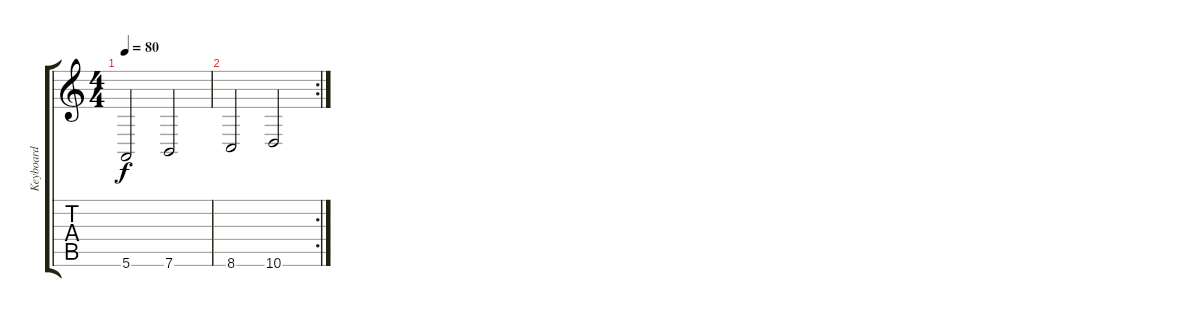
\track ("Keyboard" "Keyboard") {instrument pad2warm bank 72}
\staff {score tabs}
\tuning (E4 B3 G3 D3 A2 E2) {hide}
\ts (4 4)
\tempo 80
\clef g2
\ks c
5.6.2{dy f instrument pad2warm} 7.6.2 |
\rc 2
8.6.2 10.6.2
